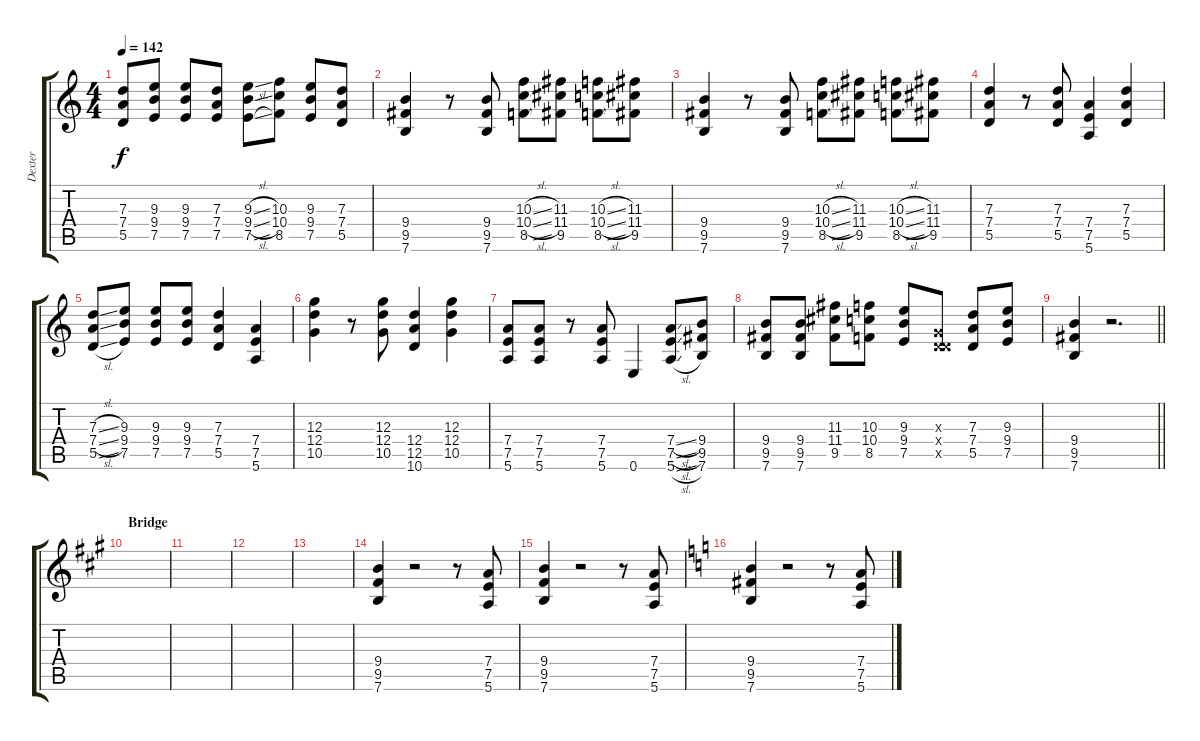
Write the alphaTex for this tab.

\track ("Dexter" "Dexter") {instrument distortionguitar}
\staff {score tabs}
\tuning (E4 B3 G3 D3 A2 E2) {hide}
\ts (4 4)
\tempo 142
\clef g2
\ks c
(7.3 7.4 5.5).8{dy f} (9.3 9.4 7.5).8 (9.3 9.4 7.5).8 (7.3 7.4 7.5).8 (9.3{sl} 9.4{sl} 7.5{sl}).8 (10.3 10.4 8.5).8 (9.3 9.4 7.5).8 (7.3 7.4 5.5).8 |
(9.4 9.5 7.6).4 r.8 (9.4 9.5 7.6).8 (10.3{sl} 10.4{sl} 8.5{sl}).8 (11.3 11.4 9.5).8 (10.3{sl} 10.4{sl} 8.5{sl}).8 (11.3 11.4 9.5).8 |
(9.4 9.5 7.6).4 r.8 (9.4 9.5 7.6).8 (10.3{sl} 10.4{sl} 8.5{sl}).8 (11.3 11.4 9.5).8 (10.3{sl} 10.4{sl} 8.5{sl}).8 (11.3 11.4 9.5).8 |
(7.3 7.4 5.5).4 r.8 (7.3 7.4 5.5).8 (7.4 7.5 5.6).4 (7.3 7.4 5.5).4 |
(7.3{sl} 7.4{sl} 5.5{sl}).8 (9.3 9.4 7.5).8 (9.3 9.4 7.5).8 (9.3 9.4 7.5).8 (7.3 7.4 5.5).4 (7.4 7.5 5.6).4 |
(12.3 12.4 10.5).4 r.8 (12.3 12.4 10.5).8 (12.4 12.5 10.6).4 (12.3 12.4 10.5).4 |
(7.4 7.5 5.6).8 (7.4 7.5 5.6).8 r.8 (7.4 7.5 5.6).8 0.6.4 (7.4{sl} 7.5{sl} 5.6{sl}).8 (9.4 9.5 7.6).8 |
(9.4 9.5 7.6).8 (9.4 9.5 7.6).8 (11.3 11.4 9.5).8 (10.3 10.4 8.5).8 (9.3 9.4 7.5).8 (0.3{x} 0.4{x} 5.5{x}).8 (7.3 7.4 5.5).8 (9.3 9.4 7.5).8 |
\barLineRight lightlight
(9.4 9.5 7.6).4 r.2{d} |
\section ("" "Bridge")
\ks a
|
|
|
|
(9.4 9.5 7.6).4 r.2 r.8 (7.4 7.5 5.6).8 |
(9.4 9.5 7.6).4 r.2 r.8 (7.4 7.5 5.6).8 |
\ks c
(9.4 9.5 7.6).4 r.2 r.8 (7.4{sl} 7.5{sl} 5.6{sl}).8
